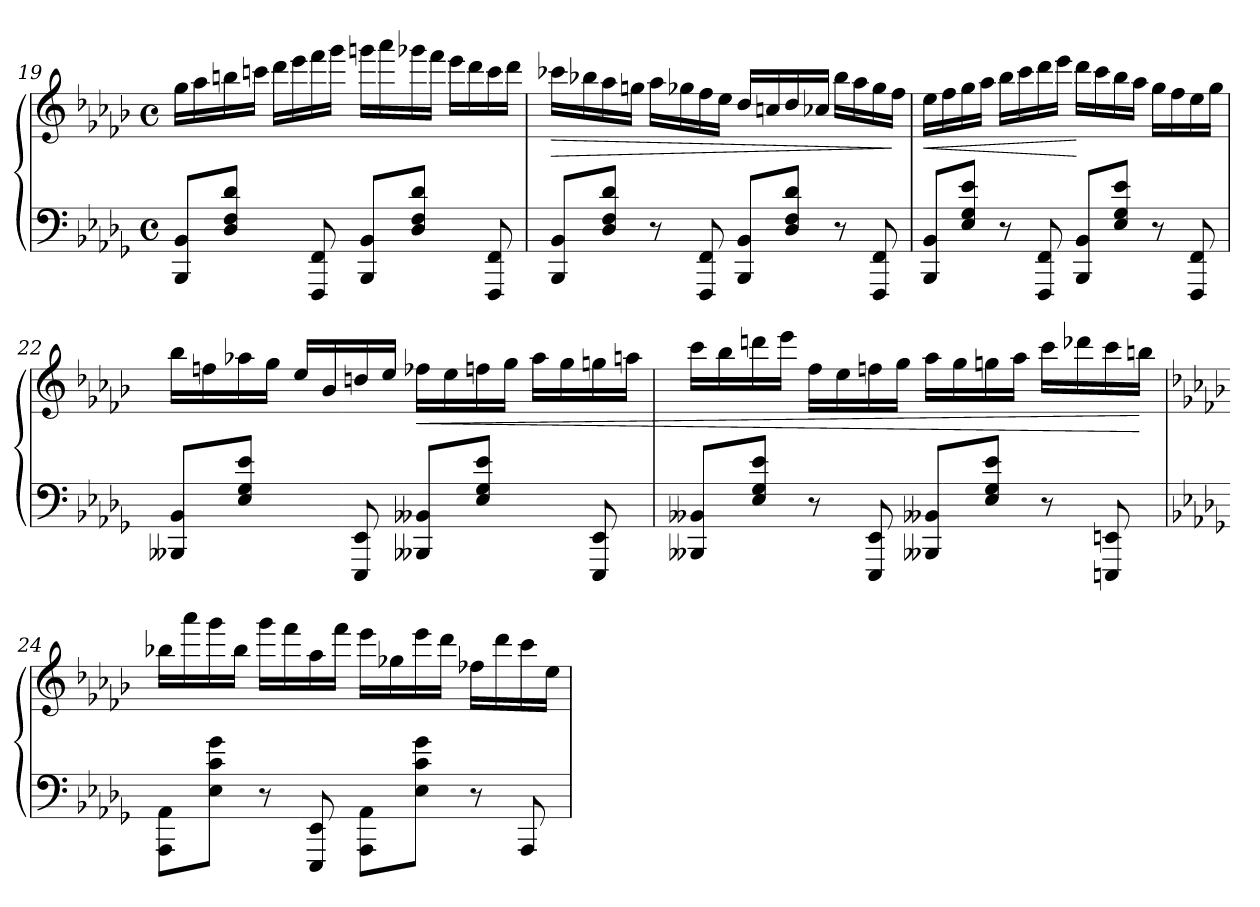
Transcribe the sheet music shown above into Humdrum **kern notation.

**kern	**kern	**dynam
*part1	*part1	*part1
*staff2	*staff1	*staff1/2
*clefF4	*clefG3	*
*k[b-e-a-d-g-]	*k[b-e-a-d-g-]	*
*M4/4	*M4/4	*
*met(c)	*met(c)	*
=19	=19	=19
8BBB-/ 8BB-/L	16ee-\LL	.
.	16ff\	.
8D-/ 8F/ 8d-/J	16ggn\	.
.	16aan\JJ	.
8ryy	16bb-\LL	.
.	16ccc\	.
8FFF/ 8FF/	16ddd-\	.
.	16eee-\JJ	.
8BBB-/ 8BB-/L	16eeen\LL	.
.	16fff\	.
8D-/ 8F/ 8d-/J	16eee-X\	.
.	16ddd-\JJ	.
8ryy	16ccc\LL	.
.	16bb-\	.
8FFF/ 8FF/	16aa\	.
.	16bb-\JJ	.
!!LO:LB:g=z
=20	=20	=20
!	!	!LO:HP:b
8BBB-/ 8BB-/L	16aa-X\LL	>
.	16gg-X\	.
8D-/ 8F/ 8d-/J	16ff\	.
.	16een\JJ	.
8r	16ff\LL	.
.	16ee-X\	.
8FFF/ 8FF/	16dd-\	.
.	16cc\JJ	.
8BBB-/ 8BB-/L	16b-/LL	.
.	16an/	.
8D-/ 8F/ 8d-/J	16b-/	.
.	16a-X/JJ	.
8r	16gg-\LL	.
.	16ff\	.
8FFF/ 8FF/	16ee-\	.
.	16dd-\JJ	]
=21	=21	=21
!	!	!LO:HP:b
8BBB-/ 8BB-/L	16cc\LL	<
.	16dd-\	.
8E-/ 8G-/ 8e-/J	16ee-\	.
.	16ff\JJ	.
8r	16gg-\LL	.
.	16aa-\	.
8FFF/ 8FF/	16bb-\	.
.	16ccc\JJ	.
8BBB-/ 8BB-/L	16bb-\LL	[
.	16aa-\	.
8E-/ 8G-/ 8e-/J	16gg-\	.
.	16ff\JJ	.
8r	16ee-\LL	.
.	16dd-\	.
8FFF/ 8FF/	16cc\	.
.	16ee-\JJ	.
!!LO:LB:g=z
=22	=22	=22
8BBB--X/ 8BB-/L	16gg-\LL	.
.	16ddn\	.
8E-/ 8G-/ 8e-/J	16ff-X\	.
.	16ee-\JJ	.
8ryy	16cc/LL	.
.	16g-/	.
8EEE-/ 8EE-/	16bn/	.
.	16cc/JJ	.
!	!	!LO:HP:b
8BBB--X/ 8BB--X/L	16dd-X\LL	<
.	16cc\	.
8E-/ 8G-/ 8e-/J	16ddn\	.
.	16ee-\JJ	.
8ryy	16ff-\LL	.
.	16ee-\	.
8EEE-/ 8EE-/	16een\	.
.	16ffn\JJ	.
=23	=23	=23
8BBB--X/ 8BB--X/L	16aa-\LL	.
.	16gg-\	.
8E-/ 8G-/ 8e-/J	16bbn\	.
.	16ccc\JJ	.
8r	16dd-\LL	.
.	16cc\	.
8EEE-/ 8EE-/	16ddn\	.
.	16ee-\JJ	.
8BBB--X/ 8BB--X/L	16ff\LL	.
.	16ee-\	.
8E-/ 8G-/ 8e-/J	16een\	.
.	16ff\JJ	.
8r	16aa-\LL	.
.	16bb-X\	.
8EEE/ 8EE/	16aa-\	.
.	16ggn\JJ	[
!!LO:PB:g=z
=24	=24	=24
*k[b-e-a-d-g-]	*k[b-e-a-d-g-]	*
8AAA-\ 8AA-\L	16gg-X\LL	.
.	16fff\	.
8E-\ 8c\ 8g-\J	16eee-\	.
.	16gg-\JJ	.
8r	16eee-\LL	.
.	16ddd-\	.
8EEE-/ 8EE-/	16ff\	.
.	16ddd-\JJ	.
8AAA-\ 8AA-\L	16ccc\LL	.
.	16ee-X\	.
8E-\ 8c\ 8g-\J	16ccc\	.
.	16bb-\JJ	.
8r	16dd-X\LL	.
.	16bb-\	.
8AAA-/	16aa-\	.
.	16cc\JJ	.
=	=	=
*-	*-	*-
